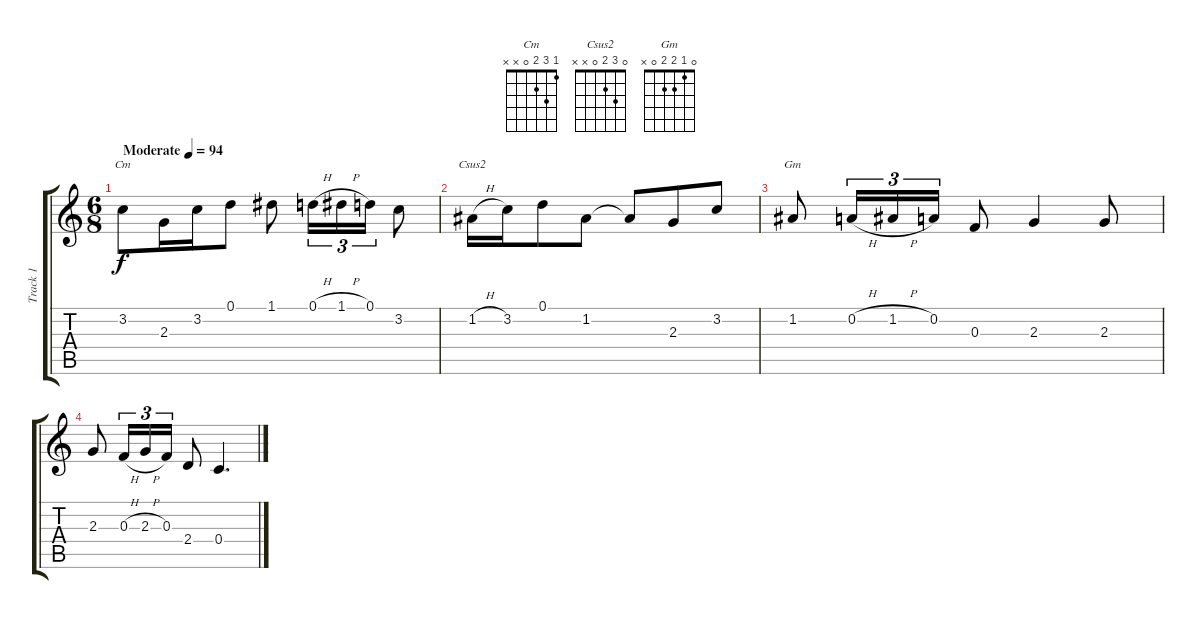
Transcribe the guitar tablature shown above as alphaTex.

\track ("Track 1" "Track 1") {instrument acousticguitarsteel}
\staff {score tabs}
\tuning (D4 A3 F3 C3 G2 D2) {hide}
\chord ("Cm" 1 3 2 0 x x)
\chord ("Csus2" 0 3 2 0 x x)
\chord ("Gm" 0 1 2 2 0 x)
\ts (6 8)
\tempo (94 "Moderate")
\clef g2
\ks c
3.2.8{ch "Cm" dy f instrument acousticguitarsteel} 2.3.16 3.2.16 0.1.8 1.1.8 0.1{h}.16{tu (3 2)} 1.1{h}.16{tu (3 2)} 0.1.16{tu (3 2)} 3.2.8 |
1.2{h}.16{ch "Csus2"} 3.2.16 0.1.8 1.2.8 1.2{t}.8 2.3.8 3.2.8 |
1.2.8{ch "Gm"} 0.2{h}.16{tu (3 2)} 1.2{h}.16{tu (3 2)} 0.2.16{tu (3 2)} 0.3.8 2.3.4 2.3.8 |
2.3.8 0.3{h}.16{tu (3 2)} 2.3{h}.16{tu (3 2)} 0.3.16{tu (3 2)} 2.4.8 0.4.4{d}
